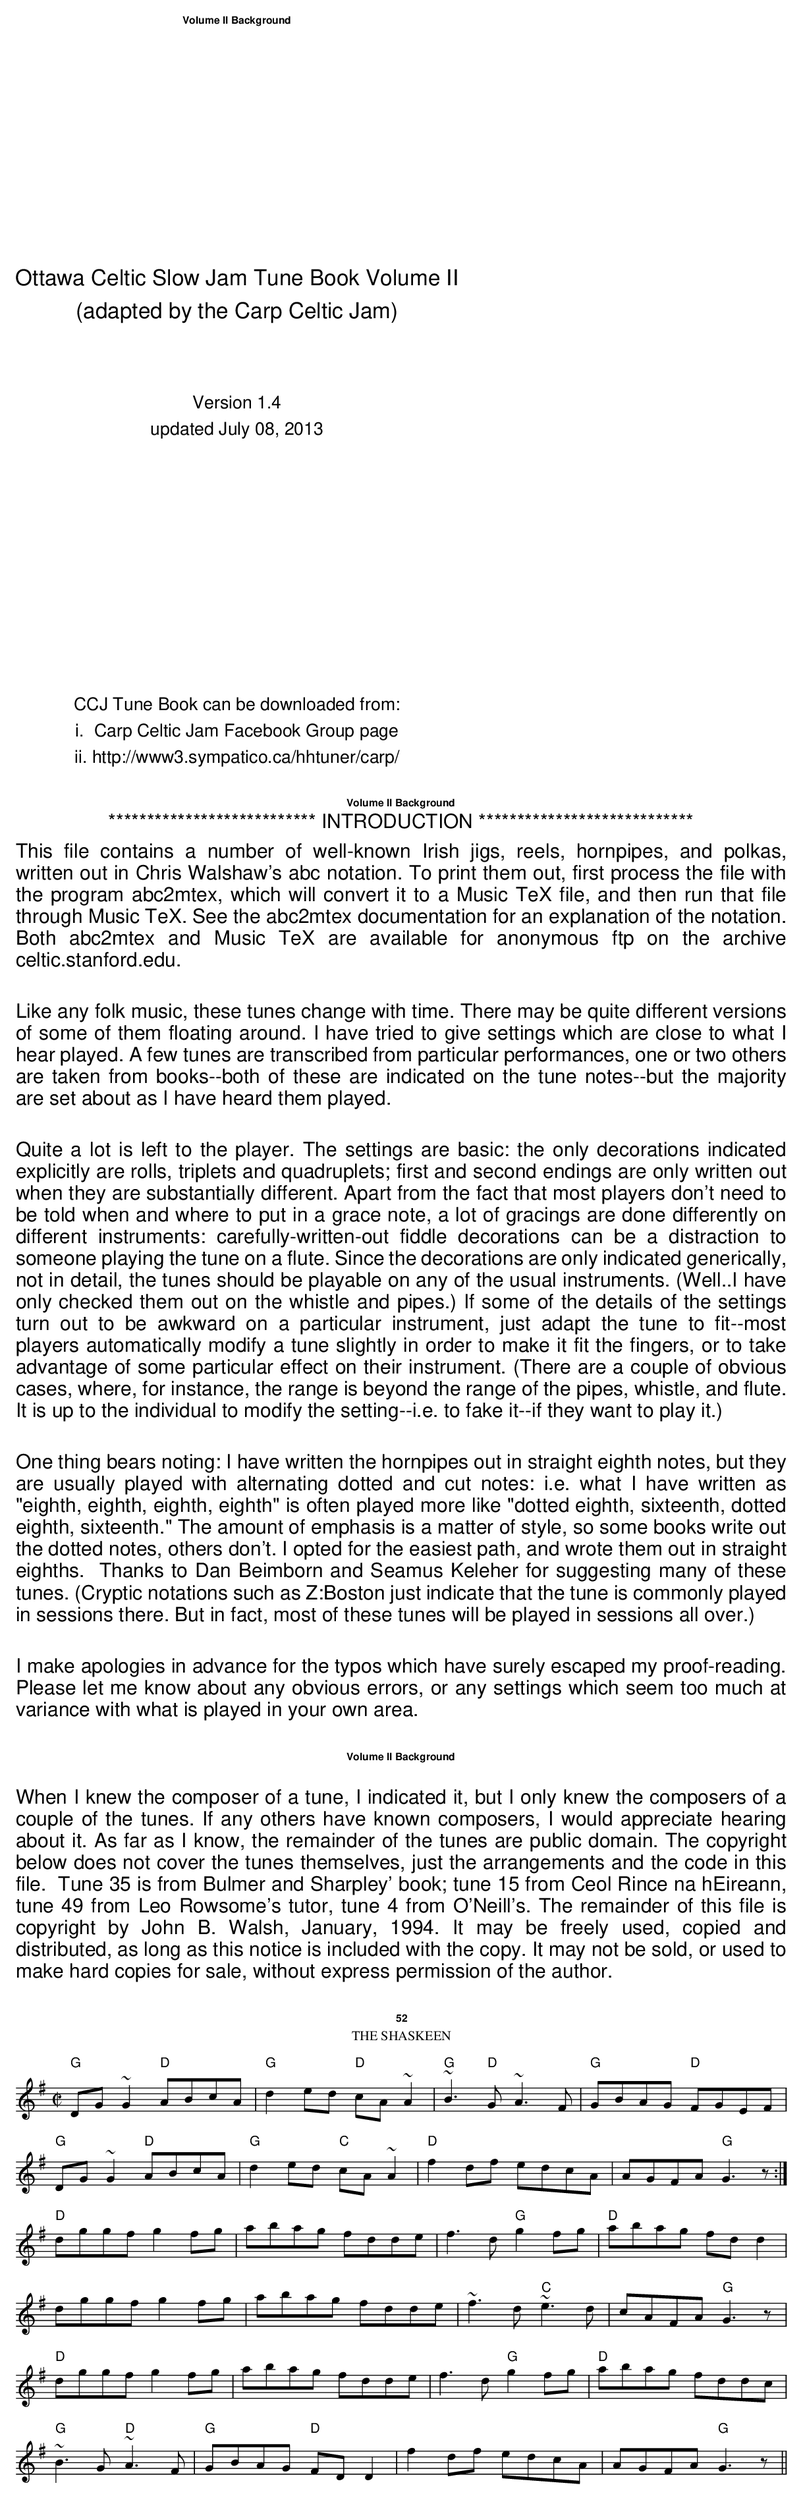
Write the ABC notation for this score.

X:1
T:Shaskeen, The
M:C|
E:7
K:G
"G"DG ~G2 "D"ABcA|"G"d2ed  "D"cA ~A2|"G"~B3 "D"G~A3 F|"G"GBAG "D"FGEF|
"G"DG ~G2 "D"ABcA|"G"d2ed  "C"cA ~A2|"D"f2df edcA|AGFA "G"G3 z:|
"D"dggfg2 fg|abag fdde|f3d "G"g2 fg|"D"abag fd d2|
dggfg2 fg|abag fdde|~f3 d "C"~e3d|cAFA "G"G3 z |
"D"dggfg2 fg|abag fdde|f3d "G"g2 fg|"D"abag fddc|
"G"~B3 G "D"~A3F|"G"GBAG "D"FD D2|f2 df edcA|AGFA "G"G3 z||
